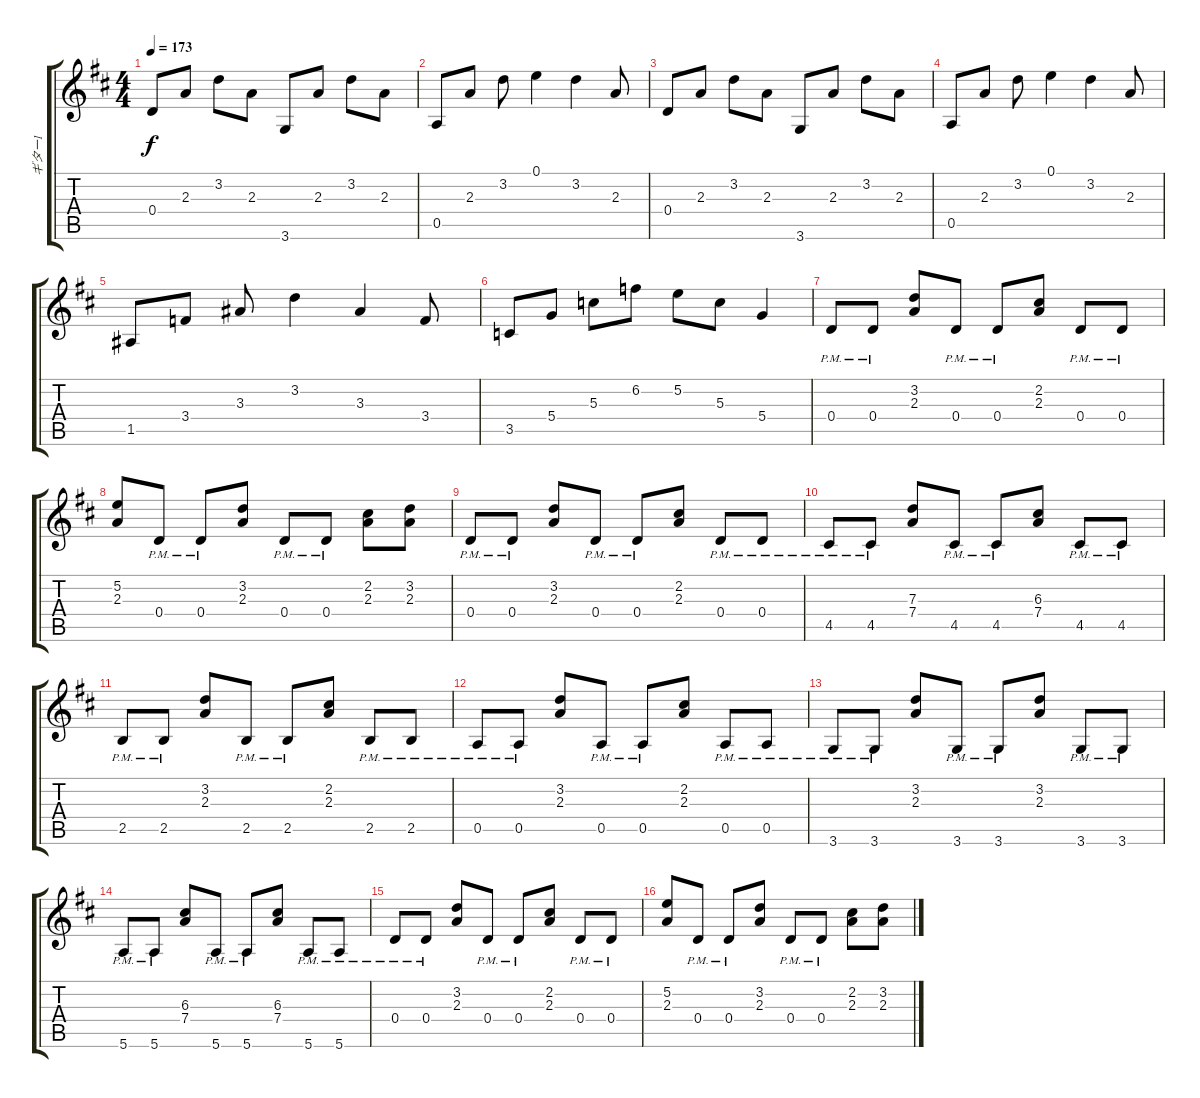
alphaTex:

\track ("ギター1" "ギター1") {mute instrument distortionguitar}
\staff {score tabs}
\tuning (E4 B3 G3 D3 A2 E2) {hide}
\ts (4 4)
\tempo 173
\clef g2
\ks d
0.4.8{dy f} 2.3.8 3.2.8 2.3.8 3.6.8 2.3.8 3.2.8 2.3.8 |
0.5.8 2.3.8 3.2.8 0.1.4 3.2.4 2.3.8 |
0.4.8 2.3.8 3.2.8 2.3.8 3.6.8 2.3.8 3.2.8 2.3.8 |
0.5.8 2.3.8 3.2.8 0.1.4 3.2.4 2.3.8 |
1.5.8 3.4.8 3.3.8 3.2.4 3.3.4 3.4.8 |
3.5.8 5.4.8 5.3.8 6.2.8 5.2.8 5.3.8 5.4.4 |
0.4{pm}.8 0.4{pm}.8 (3.2 2.3).8 0.4{pm}.8 0.4{pm}.8 (2.2 2.3).8 0.4{pm}.8 0.4{pm}.8 |
(5.2 2.3).8 0.4{pm}.8 0.4{pm}.8 (3.2 2.3).8 0.4{pm}.8 0.4{pm}.8 (2.2 2.3).8 (3.2 2.3).8 |
0.4{pm}.8 0.4{pm}.8 (3.2 2.3).8 0.4{pm}.8 0.4{pm}.8 (2.2 2.3).8 0.4{pm}.8 0.4{pm}.8 |
4.5{pm}.8 4.5{pm}.8 (7.3 7.4).8 4.5{pm}.8 4.5{pm}.8 (6.3 7.4).8 4.5{pm}.8 4.5{pm}.8 |
2.5{pm}.8 2.5{pm}.8 (3.2 2.3).8 2.5{pm}.8 2.5{pm}.8 (2.2 2.3).8 2.5{pm}.8 2.5{pm}.8 |
0.5{pm}.8 0.5{pm}.8 (3.2 2.3).8 0.5{pm}.8 0.5{pm}.8 (2.2 2.3).8 0.5{pm}.8 0.5{pm}.8 |
3.6{pm}.8 3.6{pm}.8 (3.2 2.3).8 3.6{pm}.8 3.6{pm}.8 (3.2 2.3).8 3.6{pm}.8 3.6{pm}.8 |
5.6{pm}.8 5.6{pm}.8 (6.3 7.4).8 5.6{pm}.8 5.6{pm}.8 (6.3 7.4).8 5.6{pm}.8 5.6{pm}.8 |
0.4{pm}.8 0.4{pm}.8 (3.2 2.3).8 0.4{pm}.8 0.4{pm}.8 (2.2 2.3).8 0.4{pm}.8 0.4{pm}.8 |
(5.2 2.3).8 0.4{pm}.8 0.4{pm}.8 (3.2 2.3).8 0.4{pm}.8 0.4{pm}.8 (2.2 2.3).8 (3.2 2.3).8
